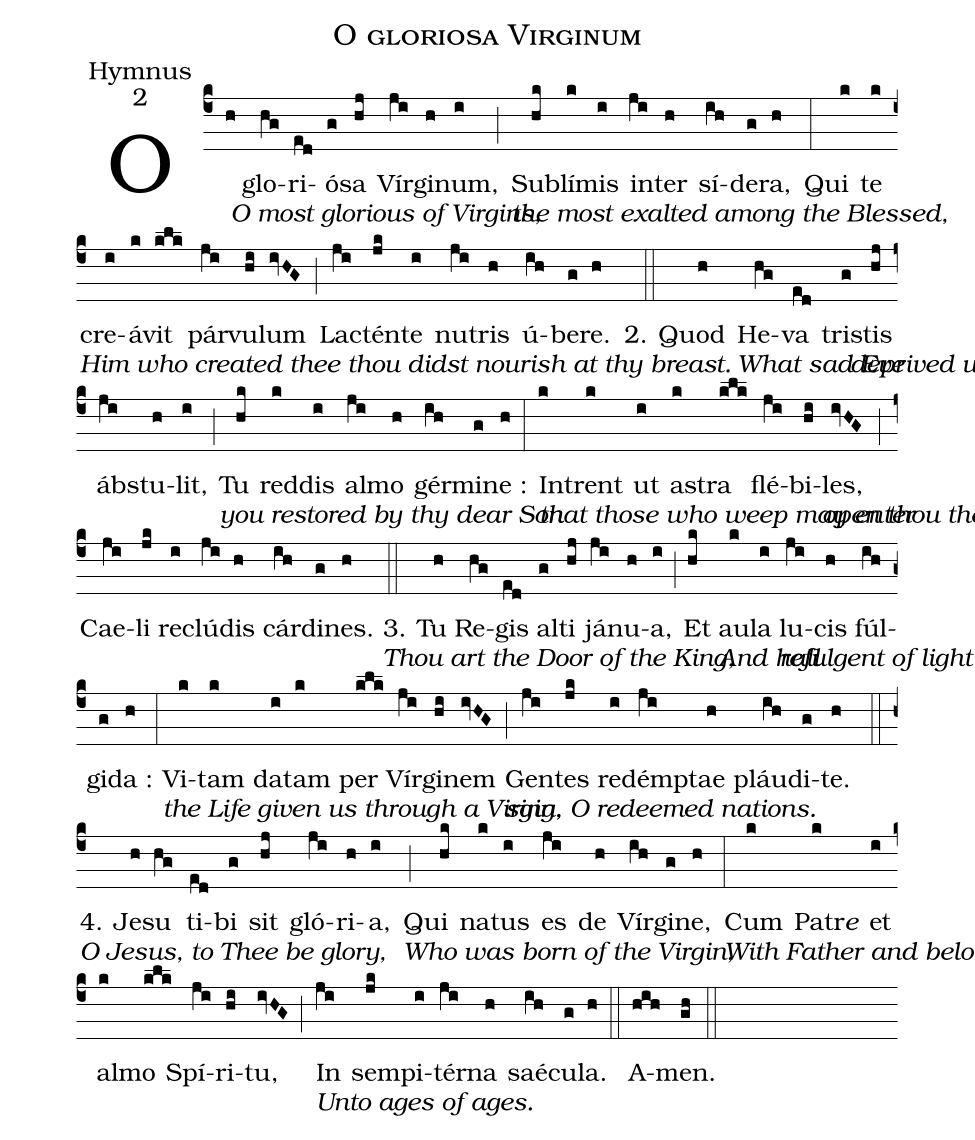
name:O gloriosa Virginum;
office-part:Hymnus;
mode:2;
%%
(c4)O[O most glorious of Virgins,](h) glo(hg)ri(ed)ó(g)sa(hj) Vír(ji)gi(h)num,(i) (;)
Sub[the most exalted among the Blessed,](hk)lí(k)mis(i) in(ji)ter(h) sí(ih)de(g)ra,(h) (:)
Qui[](k) te[](k) cre[Him who created thee thou didst nourish at thy breast.](i)á(k)vit(klk) pár(ji)vu(hi)lum(ivHG) (;)
La[](ji)ctén(jk)te(i) nu(ji)tris(h) ú(ih)be(g)re.(h) (::)
2. Quod(h) He[What sad Eve](hg)va(ed) tri(g)stis[deprived us of,](hj) ábs(ji)tu(h)lit,(i) (;)
Tu[you restored by thy dear Son](hk) red(k)dis(i) al(ji)mo(h) gér(ih)mi(g)ne :(h) (:)
In[that those who weep may enter](k)trent(k) ut(i) a(k)stra(klk) flé(ji)bi(hi)les,[open thou the door of heaven.](ivHG) (;)
Cae(ji)li(jk) re(i)clú(ji)dis(h) cár(ih)di(g)nes.(h) (::)

3. Tu[Thou art the Door of the King,](h) Re(hg)gis(ed) al(g)ti(hj) já(ji)nu(h)a,(i) (;)
Et(hk) au[And hall](k)la(i) lu[refulgent of light](ji)cis(h) fúl(ih)gi(g)da :(h) (:)
Vi[the Life given us through a Virgin,](k)tam(k) da(i)tam(k) per(klk) Vír(ji)gi(hi)nem(ivHG) (;)
Gen[sing, O redeemed nations.](ji)tes(jk) red(i)ém(ji)ptae(h) pláu(ih)di(g)te.(h) (::)

4. Je[O Jesus, to Thee be glory,](h)su(hg) ti(ed)bi(g) sit(hj) gló(ji)ri(h)a,(i) (;)
Qui[Who was born of the Virgin,](hk) na(k)tus(i) es(ji) de(h) Vír(ih)gi(g)ne,(h) (:)
Cum[With Father and beloved Spirit](k) Patr<i>e</i>(k) et(i) al(k)mo(klk) Spí(ji)ri(hi)tu,(ivHG) (;)
In[Unto ages of ages.](ji) sem(jk)pi(i)tér(ji)na(h) saé(ih)cu(g)la.(h) (::)
A(hih)men.(gh) (::)
